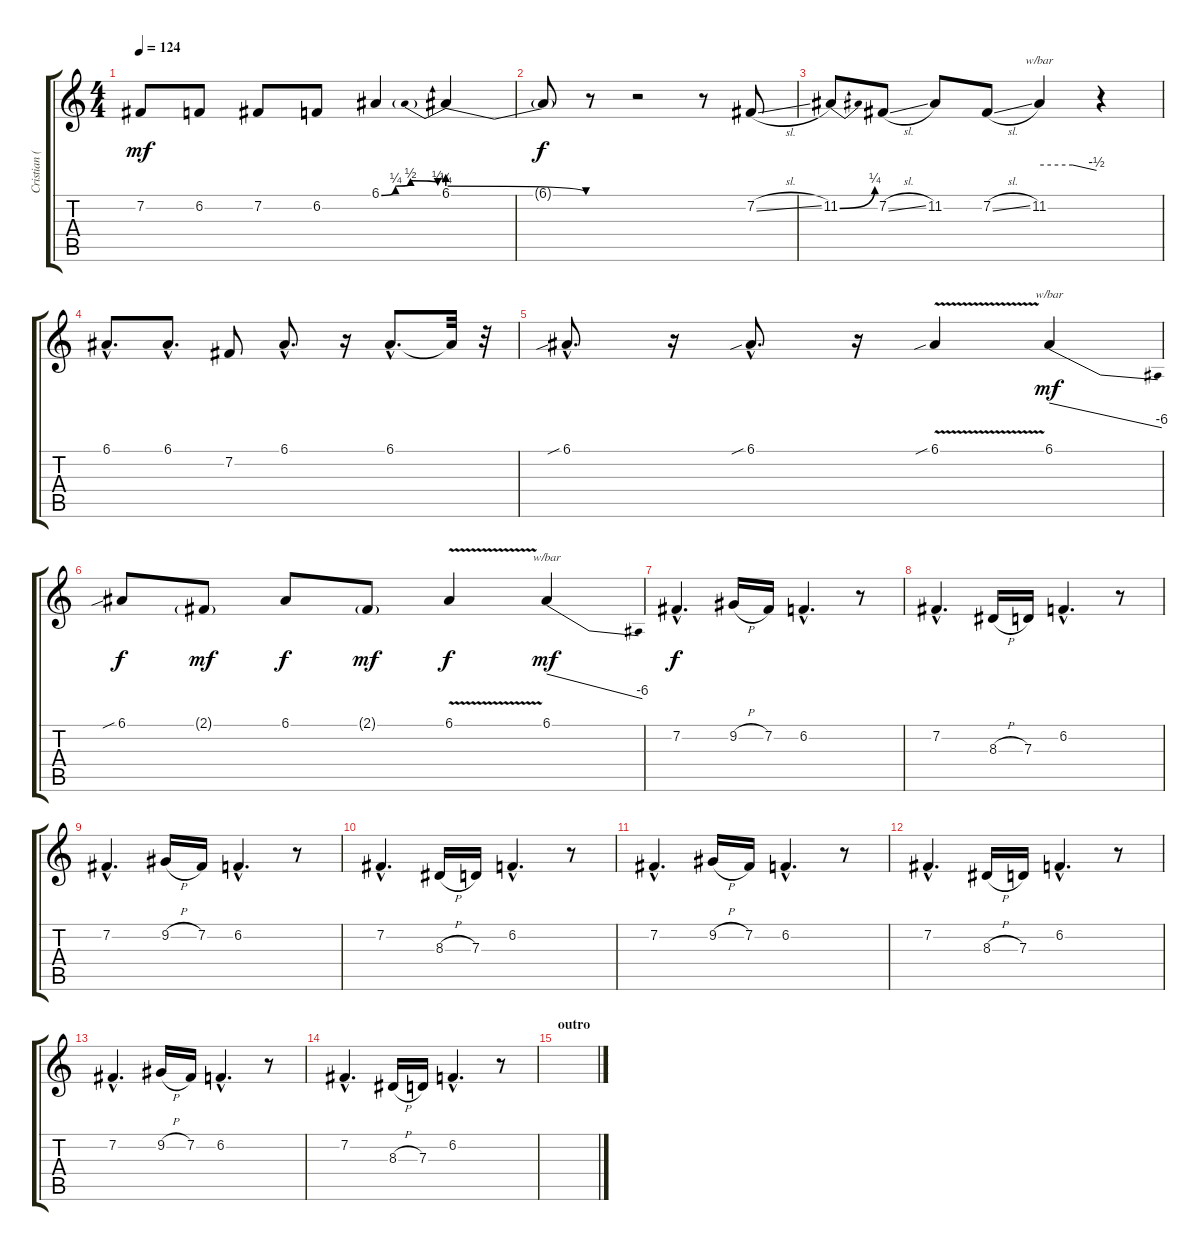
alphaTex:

\track ("Cristian (voz)" "Cristian (") {instrument lead6voice}
\staff {score tabs}
\tuning (E4 B3 G3 D3 A2 E2) {hide}
\ts (4 4)
\tempo 124
\clef g2
\ks c
7.2.8{dy mf} 6.2.8 7.2.8 6.2.8 6.1{be (custom 0 0 15 1 31 2 60 1)}.4 6.1{be (prebendrelease 0 1 60 0)}.4 |
6.1{t}.8{dy f} r.8 r.2 r.8 7.2{sl}.8 |
11.2{be (bend 0 0 60 1)}.8 7.2{sl}.8 11.2.8 7.2{sl}.8 11.2.4{tbe (custom default 0 0 35 0 60 -2)} r.4 |
6.1{hac}.8{d} 6.1{hac}.8{d} 7.2.8 6.1{hac}.8{d} r.16 6.1{hac}.8{d} 6.1{t}.32 r.32 |
6.1{sib hac}.8{d} r.16 6.1{sib hac}.8{d} r.16 6.1{v sib}.4 6.1.4{tbe (dive default 0 0 60 -24) dy mf} |
6.1{sib}.8{dy f} 2.1{g}.8{dy mf} 6.1.8{dy f} 2.1{g}.8{dy mf} 6.1{v}.4{dy f} 6.1.4{tbe (dive default 0 0 60 -24) dy mf} |
\section ("" "")
7.2{hac}.4{d dy f} 9.2{h}.16 7.2.16 6.2{hac}.4{d} r.8 |
7.2{hac}.4{d} 8.3{h}.16 7.3.16 6.2{hac}.4{d} r.8 |
7.2{hac}.4{d} 9.2{h}.16 7.2.16 6.2{hac}.4{d} r.8 |
7.2{hac}.4{d} 8.3{h}.16 7.3.16 6.2{hac}.4{d} r.8 |
7.2{hac}.4{d} 9.2{h}.16 7.2.16 6.2{hac}.4{d} r.8 |
7.2{hac}.4{d} 8.3{h}.16 7.3.16 6.2{hac}.4{d} r.8 |
7.2{hac}.4{d} 9.2{h}.16 7.2.16 6.2{hac}.4{d} r.8 |
7.2{hac}.4{d} 8.3{h}.16 7.3.16 6.2{hac}.4{d} r.8 |
\section ("" "outro")
